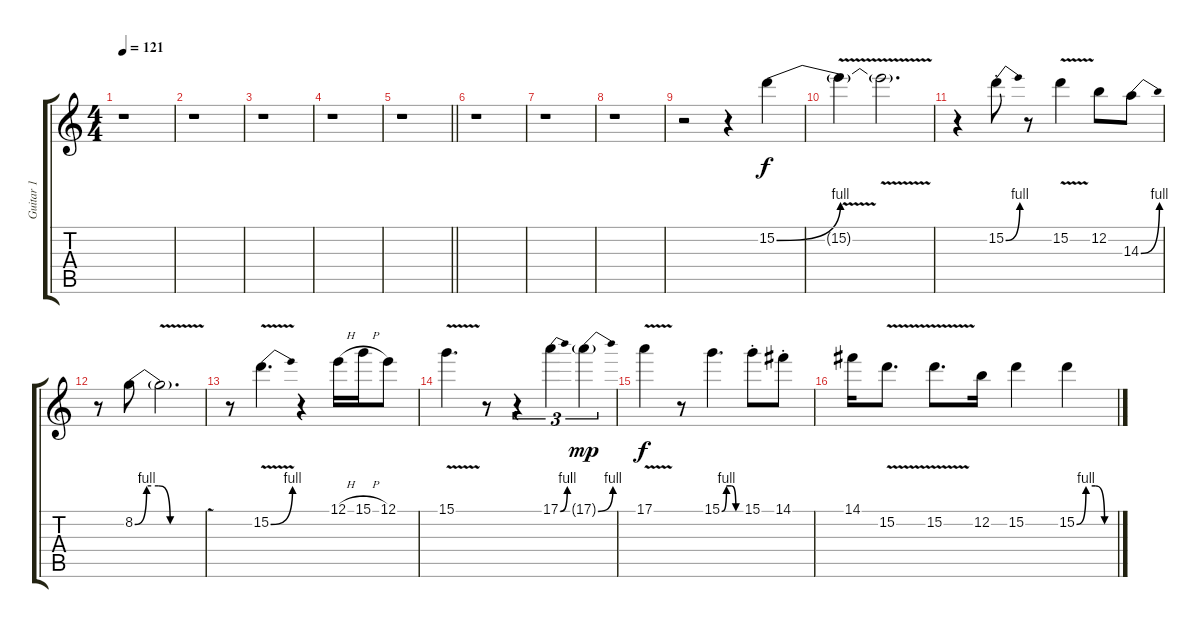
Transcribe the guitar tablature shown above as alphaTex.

\track ("Guitar 1" "Guitar 1") {instrument distortionguitar}
\staff {score tabs}
\tuning (E4 B3 G3 D3 A2 E2) {hide}
\ts (4 4)
\tempo 121
\clef g2
\ks c
r.1{dy f} |
r.1 |
r.1 |
r.1 |
\barLineRight lightlight
r.1 |
r.1 |
r.1 |
r.1 |
r.2 r.4 15.2{be (bend 0 0 60 4)}.4 |
15.2{v t}.4 15.2{t}.2{d} |
r.4 15.2{be (bend 0 0 60 4) st}.8 r.8 15.2{v}.4 12.2.8 14.3{be (bend 0 0 60 4)}.8 |
r.8 8.2{be (custom 0 0 10 4 20 4 30 0 60 0)}.8 8.2{v t}.2{d} |
r.8 15.2{be (bend 0 0 60 4) v}.4{d} r.4 12.1{h}.16 15.1{h}.16 12.1.8 |
15.1{v}.4{d} r.8 r.4{tu (3 2)} 17.1{be (bend 0 0 60 4)}.4{tu (3 2)} 17.1{be (bend 0 0 60 4) g}.4{tu (3 2) dy mp} |
17.1{v}.4{dy f} r.8 15.1{be (custom 0 0 15 4 30 4 45 0 60 0)}.4{d} 15.1{st}.8 14.1{st}.8 |
14.1.16 15.2{v}.8{d} 15.2{v}.8{d} 12.2.16 15.2.4 15.2{be (custom 0 0 15 4 30 4 45 0 60 0)}.4
